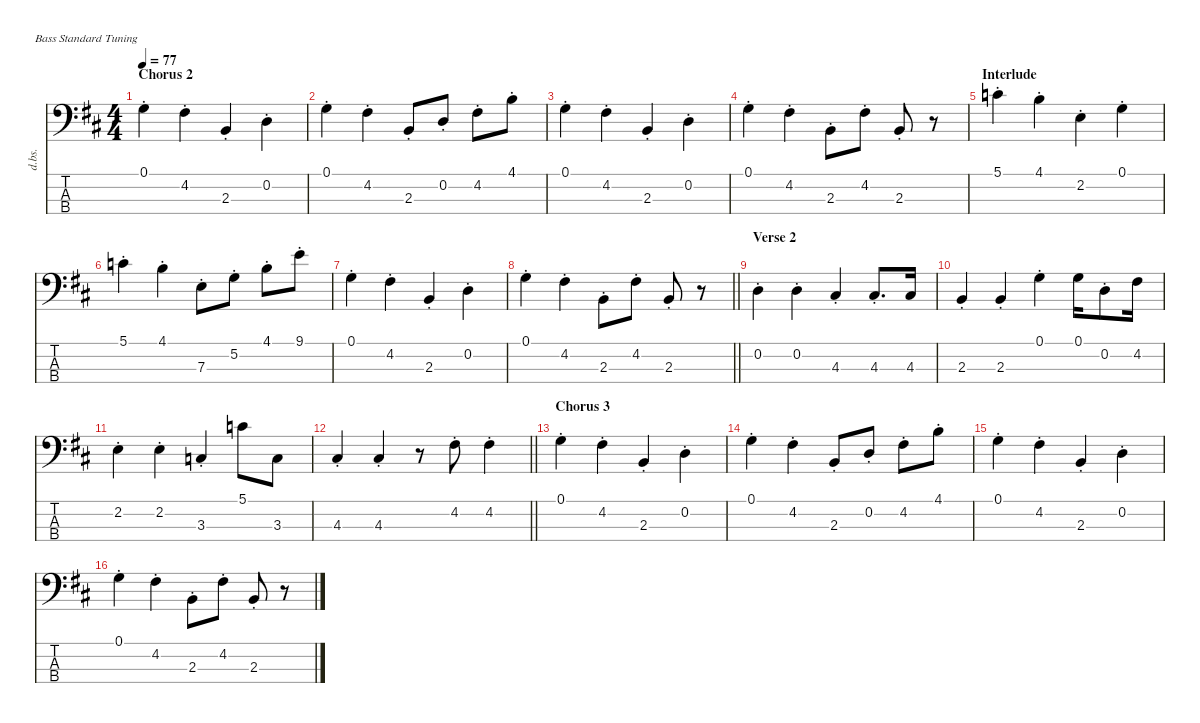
\defaultSystemsLayout 4
\hideDynamics
\bracketExtendMode nobrackets
\otherSystemsTrackNameOrientation horizontal
\track ("Double Bass" "d.bs.") {defaultSystemsLayout 8 instrument electricbassfinger}
\staff {score tabs}
\tuning (G2 D2 A1 E1)
\ts (4 4)
\section ("" "Chorus 2")
\tempo 77
\clef f4
\ks bminor
0.1{st acc forcenatural}.4{dy f} 4.2{st acc #}.4 2.3{st acc forcenatural}.4 0.2{st acc forcenatural}.4 |
0.1{st acc forcenatural}.4 4.2{st acc #}.4 2.3{st acc forcenatural}.8 0.2{st acc forcenatural}.8 4.2{st acc #}.8 4.1{st acc forcenatural}.8 |
0.1{st acc forcenatural}.4 4.2{st acc #}.4 2.3{st acc forcenatural}.4 0.2{st acc forcenatural}.4 |
0.1{st acc forcenatural}.4 4.2{st acc #}.4 2.3{st acc forcenatural}.8 4.2{st acc #}.8 2.3{st acc forcenatural}.8 r.8 |
\section ("" "Interlude")
5.1{st acc forcenatural}.4 4.1{st acc forcenatural}.4 2.2{st acc forcenatural}.4 0.1{st acc forcenatural}.4 |
5.1{st acc forcenatural}.4 4.1{st acc forcenatural}.4 7.3{st acc forcenatural}.8 5.2{st acc forcenatural}.8 4.1{st acc forcenatural}.8 9.1{st acc forcenatural}.8 |
0.1{st acc forcenatural}.4 4.2{st acc #}.4 2.3{st acc forcenatural}.4 0.2{st acc forcenatural}.4 |
\barLineRight lightlight
0.1{st acc forcenatural}.4 4.2{st acc #}.4 2.3{st acc forcenatural}.8 4.2{st acc #}.8 2.3{st acc forcenatural}.8 r.8 |
\section ("" "Verse 2")
0.2{st acc forcenatural}.4 0.2{st acc forcenatural}.4 4.3{st acc #}.4 4.3{st acc #}.8{d} 4.3{acc #}.16 |
2.3{st acc forcenatural}.4 2.3{st acc forcenatural}.4 0.1{st acc forcenatural}.4 0.1{acc forcenatural}.16 0.2{st acc forcenatural}.8 4.2{acc #}.16 |
2.2{st acc forcenatural}.4 2.2{st acc forcenatural}.4 3.3{st acc forcenatural}.4 5.1{acc forcenatural}.8 3.3{acc forcenatural}.8 |
\barLineRight lightlight
4.3{st acc #}.4 4.3{st acc #}.4 r.8 4.2{st acc #}.8 4.2{st acc #}.4 |
\section ("" "Chorus 3")
0.1{st acc forcenatural}.4 4.2{st acc #}.4 2.3{st acc forcenatural}.4 0.2{st acc forcenatural}.4 |
0.1{st acc forcenatural}.4 4.2{st acc #}.4 2.3{st acc forcenatural}.8 0.2{st acc forcenatural}.8 4.2{st acc #}.8 4.1{st acc forcenatural}.8 |
0.1{st acc forcenatural}.4 4.2{st acc #}.4 2.3{st acc forcenatural}.4 0.2{st acc forcenatural}.4 |
0.1{st acc forcenatural}.4 4.2{st acc #}.4 2.3{st acc forcenatural}.8 4.2{st acc #}.8 2.3{st acc forcenatural}.8 r.8
